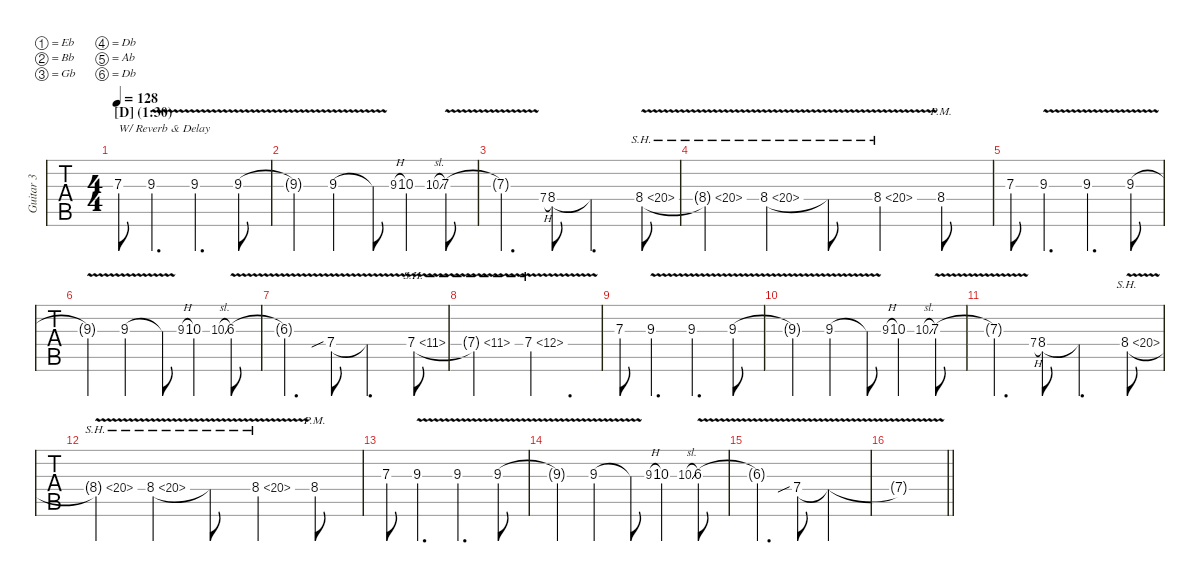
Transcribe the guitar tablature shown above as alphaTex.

\defaultSystemsLayout 4
\hideDynamics
\bracketExtendMode nobrackets
\multiTrackTrackNamePolicy allsystems
\firstSystemTrackNameMode fullname
\otherSystemsTrackNameMode fullname
\otherSystemsTrackNameOrientation horizontal
\track ("Guitar 3" "Guitar 3") {instrument overdrivenguitar}
\staff {tabs}
\tuning (Eb4 Bb3 Gb3 Db3 Ab2 Db2)
\ts (4 4)
\section ("D" "(1:30)")
\scale
1.02482
\tempo 128
\accidentals auto
\clef g2
\ottava regular
\simile none
\ks aminor
7.3{acc x}.8{txt "W/ Reverb & Delay" dy mf} 9.3{v acc x}.4{d} 9.3{v acc x}.4{d} 9.3{v acc x}.8 |
\scale
0.975178 9.3{v t acc x}.4 9.3{v acc x}.4 9.3{v t acc x}.8 9.3{h acc x}.8{gr} 10.3{acc #}.4 10.3{sl acc #}.8{gr onbeat} 7.3{v acc x}.8 |
\scale
1.02441 7.3{v t acc x}.4{d} 7.4{h acc x}.8{gr onbeat} 8.4{acc #}.8 8.4{t acc #}.4{d} 8.4{sh 12 v acc #}.8 |
\scale
0.975587 8.4{sh 12 v t acc #}.4 8.4{sh 12 v acc #}.4 8.4{sh 12 v t acc #}.8 8.4{sh 12 v acc #}.4 8.4{pm acc #}.8 |
\scale
1.02216 7.3{acc x}.8 9.3{v acc x}.4{d} 9.3{v acc x}.4{d} 9.3{v acc x}.8 |
\scale
0.977845 9.3{v t acc x}.4 9.3{v acc x}.4 9.3{v t acc x}.8 9.3{h acc x}.8{gr} 10.3{acc #}.4 10.3{sl acc #}.8{gr onbeat} 6.3{v acc #}.8 |
6.3{v t acc #}.4{d} 7.4{v sib acc x}.8 7.4{v t acc x}.4{d} 7.4{sh 4 v acc x}.8 |
7.4{sh 4 v t acc x}.4 7.4{sh 5 v acc x}.2{d} |
\scale
1.01891 7.3{acc x}.8 9.3{v acc x}.4{d} 9.3{v acc x}.4{d} 9.3{v acc x}.8 |
\scale
0.981087 9.3{v t acc x}.4 9.3{v acc x}.4 9.3{v t acc x}.8 9.3{h acc x}.8{gr} 10.3{acc #}.4 10.3{sl acc #}.8{gr onbeat} 7.3{v acc x}.8 |
\scale
1.02186 7.3{v t acc x}.4{d} 7.4{h acc x}.8{gr onbeat} 8.4{acc #}.8 8.4{t acc #}.4{d} 8.4{sh 12 v acc #}.8 |
\scale
0.978143 8.4{sh 12 v t acc #}.4 8.4{sh 12 v acc #}.4 8.4{sh 12 v t acc #}.8 8.4{sh 12 v acc #}.4 8.4{pm acc #}.8 |
\scale
1.01995 7.3{acc x}.8 9.3{v acc x}.4{d} 9.3{v acc x}.4{d} 9.3{v acc x}.8 |
\scale
0.980049 9.3{v t acc x}.4 9.3{v acc x}.4 9.3{v t acc x}.8 9.3{h acc x}.8{gr} 10.3{acc #}.4 10.3{sl acc #}.8{gr onbeat} 6.3{v acc #}.8 |
\scale
1.02248 6.3{v t acc #}.4{d} 7.4{v sib acc x}.8 7.4{v t acc x}.2 |
\scale
0.97752
\barLineRight lightlight
7.4{v t acc x}.1
